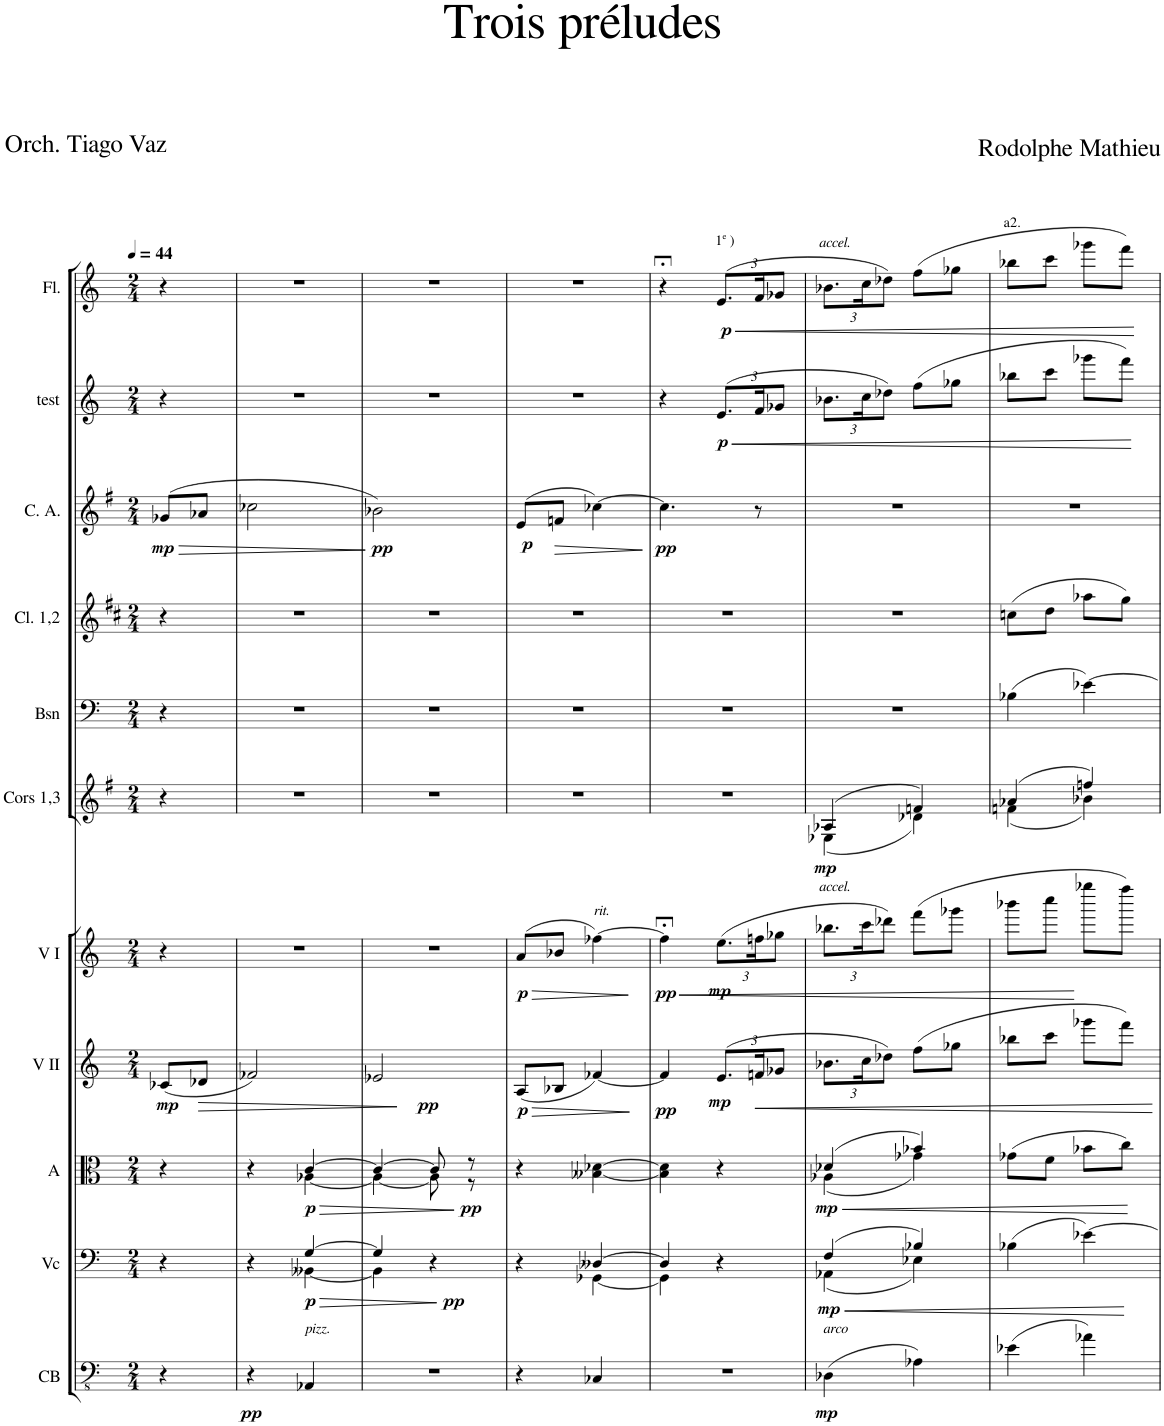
**kern	**dynam	**kern	**dynam	**kern	**dynam	**kern	**dynam	**kern	**dynam	**kern	**dynam	**kern	**kern	**kern	**dynam	**kern	**dynam	**kern	**dynam
*part11	*part11	*part10	*part10	*part9	*part9	*part8	*part8	*part7	*part7	*part6	*part6	*part5	*part4	*part3	*part3	*part2	*part2	*part1	*part1
*staff11	*staff11	*staff10	*staff10	*staff9	*staff9	*staff8	*staff8	*staff7	*staff7	*staff6	*staff6	*staff5	*staff4	*staff3	*staff3	*staff2	*staff2	*staff1	*staff1
*I"CB	*	*I"Vc	*	*I"A	*	*I"V II	*	*I"V I	*	*I"Cors 1,3	*	*I"Bsn	*I"Cl. 1,2	*I"C. A.	*	*I"test	*	*I"Fl.	*
*I'CB	*	*I'Vc	*	*I'A	*	*I'V II	*	*I'V I	*	*I'Cors 1,3	*	*I'Bsn	*I'Cl. 1,2	*I'C. A.	*	*I'test	*	*I'Fl.	*
*clefFv4	*	*clefF4	*	*clefC3	*	*clefG2	*	*clefG2	*	*clefG2	*	*clefF4	*clefG2	*clefG2	*	*clefG2	*	*clefG2	*
*Trd7c12	*	*	*	*	*	*	*	*	*	*Trd4c7	*	*	*Trd1c2	*Trd4c7	*	*	*	*	*
*k[]	*	*k[]	*	*k[]	*	*k[]	*	*k[]	*	*k[f#]	*	*k[]	*k[f#c#]	*k[f#]	*	*k[]	*	*k[]	*
*M2/4	*	*M2/4	*	*M2/4	*	*M2/4	*	*M2/4	*	*M2/4	*	*M2/4	*M2/4	*M2/4	*	*M2/4	*	*M2/4	*
*MM44	*	*MM44	*	*MM44	*	*MM44	*	*MM44	*	*MM44	*	*MM44	*MM44	*MM44	*	*MM44	*	*MM44	*
=1	=1	=1	=1	=1	=1	=1	=1	=1	=1	=1	=1	=1	=1	=1	=1	=1	=1	=1	=1
!	!	!	!	!	!	!	!LO:DY:b	!	!	!	!	!	!	!	!LO:HP:b	!	!	!	!
!	!	!	!	!	!	!	!	!	!	!	!	!	!	!	!LO:DY:n=1:b	!	!	!	!
4r	.	4r	.	4r	.	(8c-X/L	mp	4r	.	4r	.	4r	4r	(8g-X/L	> mp	4r	.	4r	.
!	!	!	!	!	!	!	!LO:HP:b	!	!	!	!	!	!	!	!	!	!	!	!
.	.	.	.	.	.	8d-X/J	>	.	.	.	.	.	.	8a-X/J	.	.	.	.	.
=2	=2	=2	=2	=2	=2	=2	=2	=2	=2	=2	=2	=2	=2	=2	=2	=2	=2	=2	=2
*	*	*^	*	*^	*	*	*	*	*	*	*	*	*	*	*	*	*	*	*
!	!LO:DY:b	!	!	!	!	!	!	!	!	!	!	!	!	!	!	!	!	!	!	!	!
4r	pp	4r	4ryy	.	4r	4ryy	.	2f-X/)	.	2r	.	2r	.	2r	2r	2cc-X\	.	2r	.	2r	.
!LO:TX:a:i:t=pizz.	!	!	!	!	!	!	!	!	!	!	!	!	!	!	!	!	!	!	!	!	!
!	!	!	!	!LO:HP:b	!	!	!LO:HP:b	!	!	!	!	!	!	!	!	!	!	!	!	!	!
!	!	!	!	!LO:DY:n=1:b	!	!	!LO:DY:n=1:b	!	!	!	!	!	!	!	!	!	!	!	!	!	!
4AAA-X/	.	[4G/	[4BB--X\	> p	[4c/	[4A-X\	> p	.	.	.	.	.	.	.	.	.	.	.	.	.	.
*	*	*v	*v	*	*	*	*	*	*	*	*	*	*	*	*	*	*	*	*	*	*
*	*	*	*	*v	*v	*	*	*	*	*	*	*	*	*	*	*	*	*	*	*
.	.	.	.	.	.	.	]	.	.	.	.	.	.	.	]	.	.	.	.
=3	=3	=3	=3	=3	=3	=3	=3	=3	=3	=3	=3	=3	=3	=3	=3	=3	=3	=3	=3
*	*	*^	*	*^	*	*	*	*	*	*	*	*	*	*	*	*	*	*	*
!	!	!	!	!	!	!	!	!	!LO:DY:b	!	!	!	!	!	!	!	!LO:DY:b	!	!	!	!
2r	.	4G/]	4BB--\]	.	4c/_	4A-\_	.	2e-X/	pp	2r	.	2r	.	2r	2r	2b-X\)	pp	2r	.	2r	.
!	!	!	!	!LO:DY:n=1:b	!	!	!	!	!	!	!	!	!	!	!	!	!	!	!	!	!
.	.	4r	4ryy	] pp	8c/]	8A-\]	.	.	.	.	.	.	.	.	.	.	.	.	.	.	.
!	!	!	!	!	!	!	!LO:DY:n=1:b	!	!	!	!	!	!	!	!	!	!	!	!	!	!
.	.	.	.	.	8r	8r	] pp	.	.	.	.	.	.	.	.	.	.	.	.	.	.
=4	=4	=4	=4	=4	=4	=4	=4	=4	=4	=4	=4	=4	=4	=4	=4	=4	=4	=4	=4	=4	=4
!	!	!	!	!	!	!	!	!	!LO:HP:b	!	!LO:HP:b	!	!	!	!	!	!	!	!	!	!
!	!	!	!	!	!	!	!	!	!LO:DY:n=1:b	!	!LO:DY:n=1:b	!	!	!	!	!	!LO:DY:b	!	!	!	!
*	*	*	*	*	*v	*v	*	*	*	*	*	*	*	*	*	*	*	*	*	*	*
4r	.	4r	4ryy	.	4r	.	(8A/L	> p	(8a/L	> p	2r	.	2r	2r	(8e/L	p	2r	.	2r	.
!	!	!	!	!	!	!	!	!	!	!	!	!	!	!	!	!LO:HP:b	!	!	!	!
.	.	.	.	.	.	.	8B-X/J	.	8b-X/J	.	.	.	.	.	8fn/J	>	.	.	.	.
!	!	!	!	!	!	!	!	!	!LO:TX:a:i:t=rit.	!	!	!	!	!	!	!	!	!	!	!
4CC-X/	.	[4D--X/	[4GG-X\	.	[4B--X\ [4d-X\	.	[4f-X/)	.	[4ff-X\)	.	.	.	.	.	[4cc-X\)	.	.	.	.	.
*	*	*v	*v	*	*	*	*	*	*	*	*	*	*	*	*	*	*	*	*	*
.	.	.	.	.	.	.	]	.	]	.	.	.	.	.	]	.	.	.	.
=5	=5	=5	=5	=5	=5	=5	=5	=5	=5	=5	=5	=5	=5	=5	=5	=5	=5	=5	=5
*	*	*^	*	*	*	*	*	*	*	*	*	*	*	*	*	*	*	*	*
!	!	!	!	!	!	!	!	!LO:DY:b	!	!LO:HP:b	!	!	!	!	!	!	!	!	!	!
!	!	!	!	!	!	!	!	!	!	!LO:DY:n=1:b	!	!	!	!	!	!LO:DY:b	!	!	!	!
2r	.	4D--/]	4GG-\]	.	4B--\] 4d-\]	.	4f-/]	pp	4ff-;<\]	< pp	2r	.	2r	2r	4.cc-\]	pp	4r	.	4r;<	.
*	*	*	*	*	*	*	*Xbrackettup	*	*Xbrackettup	*	*	*	*	*	*	*	*Xbrackettup	*	*	*
!	!	!	!	!	!	!	!	!	!	!	!	!	!	!	!	!	!	!LO:HP:b	!	!
*	*	*	*	*	*	*	*	*	*	*	*	*	*	*	*	*	*	*	*Xbrackettup	*
!	!	!	!	!	!	!	!	!	!	!	!	!	!	!	!	!	!	!	!LO:TX:a:t=1	!
!	!	!	!	!	!	!	!	!	!	!	!	!	!	!	!	!	!	!	!LO:TX:a:t=e	!
!	!	!	!	!	!	!	!	!	!	!	!	!	!	!	!	!	!	!	!LO:TX:a:t=)	!
!	!	!	!	!	!	!	!	!LO:DY:b	!	!LO:DY:n=2:b	!	!	!	!	!	!	!	!LO:DY:n=1:b	!	!LO:HP:b
!	!	!	!	!	!	!	!	!	!	!	!	!	!	!	!	!	!	!	!	!LO:DY:n=1:b
.	.	4r	4ryy	.	4r	.	(12.e/L	mp	(12.ee\L	mp	.	.	.	.	.	.	(12.e/L	< p	(12.e/L	< p
!	!	!	!	!	!	!	!	!LO:HP:b	!	!	!	!	!	!	!	!	!	!	!	!
.	.	.	.	.	.	.	24fn/K	<	24ffn\K	.	.	.	.	.	8r	.	24f/K	.	24f/K	.
.	.	.	.	.	.	.	12g-X/J	.	12gg-X\J	.	.	.	.	.	.	.	12g-X/J	.	12g-X/J	.
=6	=6	=6	=6	=6	=6	=6	=6	=6	=6	=6	=6	=6	=6	=6	=6	=6	=6	=6	=6	=6
!	!	!	!	!	!	!	!	!	!	!	!	!	!	!	!	!	!	!	!LO:TX:a:i:t=accel.	!
!	!	!	!	!	!	!	!	!	!LO:TX:a:i:t=accel.	!	!	!	!	!	!	!	!	!	!	!
!LO:TX:a:i:t=arco	!	!	!	!	!	!	!	!	!	!	!	!	!	!	!	!	!	!	!	!
!	!LO:DY:b	!	!	!LO:HP:b	!	!LO:HP:b	!	!	!	!	!	!	!	!	!	!	!	!	!	!
*	*	*	*	*	*^	*	*	*	*	*	*^	*	*	*	*	*	*	*	*	*
!	!	!	!	!LO:DY:n=1:b	!	!	!LO:DY:n=1:b	!	!	!	!	!	!	!LO:DY:b	!	!	!	!	!	!	!	!
(4DD-X\	mp	(4F/	(4AA-X\	< mp	(4d-X/	(4A-X\	< mp	12.b-X\L	.	12.bb-X\L	.	(4A-X/	(4E-X\	mp	2r	2r	2r	.	12.b-X\L	.	12.b-X\L	.
.	.	.	.	.	.	.	.	24cc\K	.	24ccc\K	.	.	.	.	.	.	.	.	24cc\K	.	24cc\K	.
.	.	.	.	.	.	.	.	12dd-X\J)	.	12ddd-X\J)	.	.	.	.	.	.	.	.	12dd-X\J)	.	12dd-X\J)	.
4AA-X\)	.	4B-X/)	4E-X\)	.	4b-X/)	4g-X\)	.	(8ff\L	.	(8fff\L	.	4fn/)	4d-X\)	.	.	.	.	.	(8ff\L	.	(8ff\L	.
.	.	.	.	.	.	.	.	8gg-X\J	.	8ggg-X\J	.	.	.	.	.	.	.	.	8gg-X\J	.	8gg-X\J	.
*	*	*v	*v	*	*	*	*	*	*	*	*	*	*	*	*	*	*	*	*	*	*	*
*	*	*	*	*v	*v	*	*	*	*	*	*	*	*	*	*	*	*	*	*	*	*
=7	=7	=7	=7	=7	=7	=7	=7	=7	=7	=7	=7	=7	=7	=7	=7	=7	=7	=7	=7	=7
!	!	!	!	!	!	!	!	!	!	!	!	!	!	!	!	!	!	!	!LO:TX:a:t=a2.	!
(4E-X\	.	(4B-X\	.	(8g-X\L	.	8bb-X\L	.	8bbb-X\L	.	(4a-X/	(4fn\	.	(4B-X\	(8ccn\L	2r	.	8bb-X\L	.	8bb-X\L	.
.	.	.	.	8f\J	.	8ccc\J	.	8cccc\J	.	.	.	.	.	8dd\J	.	.	8ccc\J	.	8ccc\J	.
4A-X\)	.	[4e-X\)	.	8b-X\L	.	8ggg-X\L	.	8gggg-X\L	.	4ffn/)	4b-X\)	.	[4e-X\)	8aa-X\L	.	.	8ggg-X\L	.	8ggg-X\L	.
.	.	.	.	8cc\J)	.	8fff\J)	.	8ffff\J)	.	.	.	.	.	8gg\J)	.	.	8fff\J)	.	8fff\J)	.
*	*	*	*	*	*	*	*	*	*	*v	*v	*	*	*	*	*	*	*	*	*
.	.	.	[	.	[	.	[	.	[	.	.	.	.	.	.	.	[	.	[
=	=	=	=	=	=	=	=	=	=	=	=	=	=	=	=	=	=	=	=
*-	*-	*-	*-	*-	*-	*-	*-	*-	*-	*-	*-	*-	*-	*-	*-	*-	*-	*-	*-
